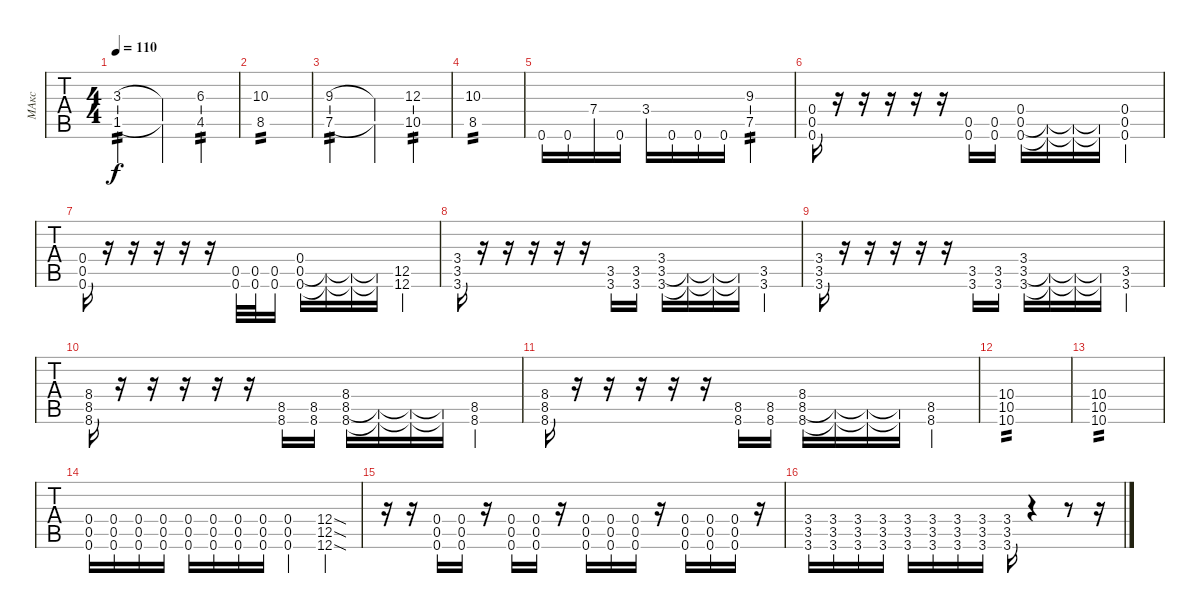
\track ("МАкс" "МАкс") {instrument overdrivenguitar}
\staff {tabs}
\tuning (Eb4 Bb3 Gb3 Db3 Ab2 Db2) {hide}
\ts (4 4)
\tempo 110
\clef g2
\ks c
(3.3 1.5).2{tp 2 dy f} (3.3{t} 1.5{t}).4 (6.3 4.5).4{tp 2} |
(10.3 8.5).1{tp 2} |
(9.3 7.5).2{tp 2} (9.3{t} 7.5{t}).4 (12.3 10.5).4{tp 2} |
(10.3 8.5).1{tp 2} |
0.6.16 0.6.16 7.4.16 0.6.16 3.4.16 0.6.16 0.6.16 0.6.16 (9.3 7.5).2{tp 2} |
(0.4 0.5 0.6).16 r.16 r.16 r.16 r.16 r.16 (0.5 0.6).16 (0.5 0.6).16 (0.4 0.5 0.6).16 (0.5{t} 0.6{t}).16 (0.5{t} 0.6{t}).16 (0.5{t} 0.6{t}).16 (0.4 0.5 0.6).4 |
(0.4 0.5 0.6).16 r.16 r.16 r.16 r.16 r.16 (0.5 0.6).32 (0.5 0.6).32 (0.5 0.6).16 (0.4 0.5 0.6).16 (0.5{t} 0.6{t}).16 (0.5{t} 0.6{t}).16 (0.5{t} 0.6{t}).16 (12.5 12.6).4 |
(3.4 3.5 3.6).16 r.16 r.16 r.16 r.16 r.16 (3.5 3.6).16 (3.5 3.6).16 (3.4 3.5 3.6).16 (3.5{t} 3.6{t}).16 (3.5{t} 3.6{t}).16 (3.5{t} 3.6{t}).16 (3.5 3.6).4 |
(3.4 3.5 3.6).16 r.16 r.16 r.16 r.16 r.16 (3.5 3.6).16 (3.5 3.6).16 (3.4 3.5 3.6).16 (3.5{t} 3.6{t}).16 (3.5{t} 3.6{t}).16 (3.5{t} 3.6{t}).16 (3.5 3.6).4 |
(8.4 8.5 8.6).16 r.16 r.16 r.16 r.16 r.16 (8.5 8.6).16 (8.5 8.6).16 (8.4 8.5 8.6).16 (8.5{t} 8.6{t}).16 (8.5{t} 8.6{t}).16 (8.5{t} 8.6{t}).16 (8.5 8.6).4 |
(8.4 8.5 8.6).16 r.16 r.16 r.16 r.16 r.16 (8.5 8.6).16 (8.5 8.6).16 (8.4 8.5 8.6).16 (8.5{t} 8.6{t}).16 (8.5{t} 8.6{t}).16 (8.5{t} 8.6{t}).16 (8.5 8.6).4 |
(10.4 10.5 10.6).1{tp 2} |
(10.4 10.5 10.6).1{tp 2} |
(0.4 0.5 0.6).16 (0.4 0.5 0.6).16 (0.4 0.5 0.6).16 (0.4 0.5 0.6).16 (0.4 0.5 0.6).16 (0.4 0.5 0.6).16 (0.4 0.5 0.6).16 (0.4 0.5 0.6).16 (0.4 0.5 0.6).4 (12.4{sod} 12.5{sod} 12.6{sod}).4 |
r.16 r.16 (0.4 0.5 0.6).16 (0.4 0.5 0.6).16 r.16 (0.4 0.5 0.6).16 (0.4 0.5 0.6).16 r.16 (0.4 0.5 0.6).16 (0.4 0.5 0.6).16 (0.4 0.5 0.6).16 r.16 (0.4 0.5 0.6).16 (0.4 0.5 0.6).16 (0.4 0.5 0.6).16 r.16 |
(3.4 3.5 3.6).16 (3.4 3.5 3.6).16 (3.4 3.5 3.6).16 (3.4 3.5 3.6).16 (3.4 3.5 3.6).16 (3.4 3.5 3.6).16 (3.4 3.5 3.6).16 (3.4 3.5 3.6).16 (3.4 3.5 3.6).16 r.4 r.8 r.16
